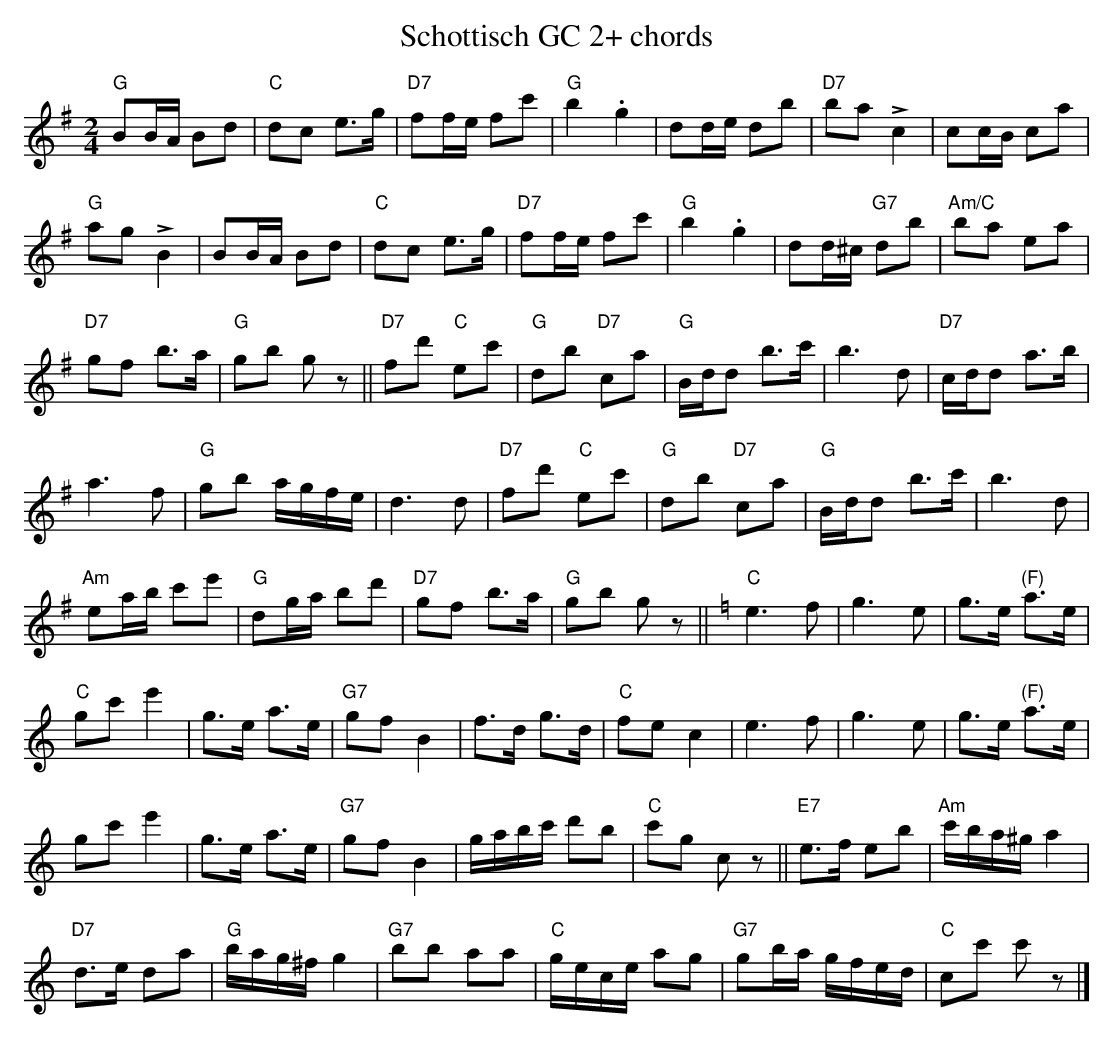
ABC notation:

X:1
T:Schottisch GC 2+ chords
M:2/4
L:1/16
K:Gmaj%%MIDI gchordon
"G"B2BA B2d2 | "C"d2c2 e3g | "D7"f2fe f2c'2 | "G"b4.g4 | d2de d2b2 | "D7"b2a2 !>!c4 | c2cB c2a2 |
"G"a2g2!>!B4 | B2BA B2d2 | "C"d2c2 e3g | "D7"f2fe f2c'2 | "G"b4.g4 | d2d^c "G7"d2b2 | "Am/C"b2a2 e2a2 |
"D7"g2f2 b3a | "G"g2b2 g2z2 || "D7"f2d'2 "C"e2c'2 | "G"d2b2 "D7"c2a2 | "G"Bdd2 b3c' | b6d2 | "D7"cdd2 a3b |
a6f2 | "G"g2b2 agfe | d6d2 | "D7"f2d'2 "C"e2c'2 | "G"d2b2 "D7"c2a2 | "G"Bdd2 b3c' | b6d2 |
"Am"e2ab c'2e'2 | "G"d2ga b2d'2 | "D7"g2f2 b3a | "G"g2b2 g2z2 || [K:Cmaj] "C"e6f2 | g6e2 | g3e "(F)"a3e |
"C"g2c'2e'4 | g3e a3e | "G7"g2f2B4 | f3d g3d | "C"f2e2c4 | e6f2 | g6e2 | g3e "(F)"a3e |
g2c'2e'4 | g3e a3e | "G7"g2f2B4 | gabc' d'2b2 | "C"c'2g2 c2z2 || "E7"e3f e2b2 | "Am"c'ba^g a4 |
"D7"d3e d2a2 | "G"bag^f g4 | "G7"b2b2 a2a2 | "C"gece a2g2 | "G7"g2ba gfed | "C"c2c'2 c'2z2 |]
